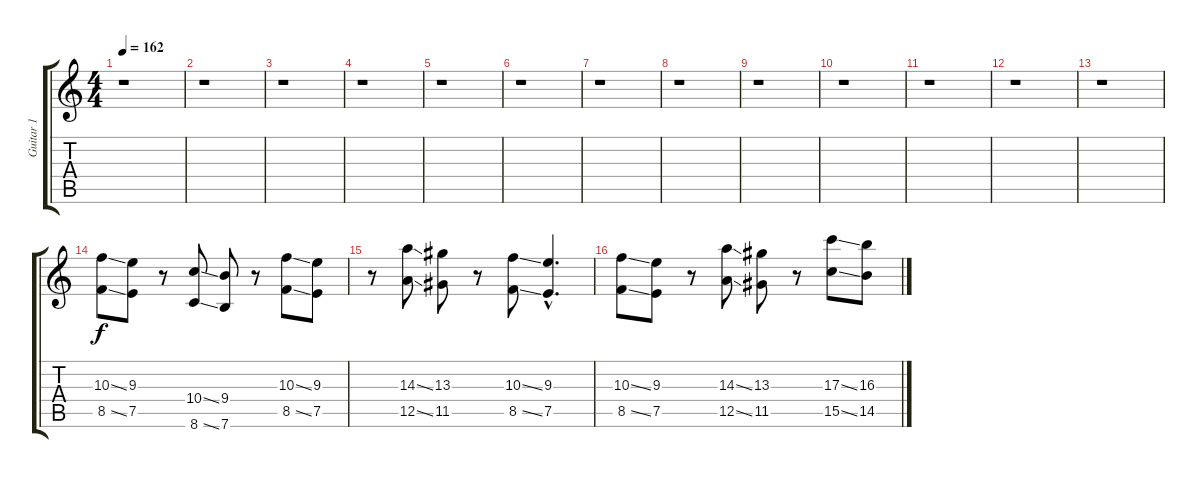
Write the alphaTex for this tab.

\track ("Guitar 1" "Guitar 1") {instrument distortionguitar}
\staff {score tabs}
\tuning (E4 B3 G3 D3 A2 E2) {hide}
\ts (4 4)
\tempo 162
\clef g2
\ks c
r.1{dy f} |
r.1 |
r.1 |
r.1 |
r.1 |
r.1 |
r.1 |
r.1 |
r.1 |
r.1 |
r.1 |
r.1 |
r.1 |
(10.3{ss} 8.5{ss}).8 (9.3 7.5).8 r.8 (10.4{ss} 8.6{ss}).8 (9.4 7.6).8 r.8 (10.3{ss} 8.5{ss}).8 (9.3 7.5).8 |
r.8 (14.3{ss} 12.5{ss}).8 (13.3 11.5).8 r.8 (10.3{ss} 8.5{ss}).8 (9.3{hac} 7.5{hac}).4{d} |
(10.3{ss} 8.5{ss}).8 (9.3 7.5).8 r.8 (14.3{ss} 12.5{ss}).8 (13.3 11.5).8 r.8 (17.3{ss} 15.5{ss}).8 (16.3 14.5).8
